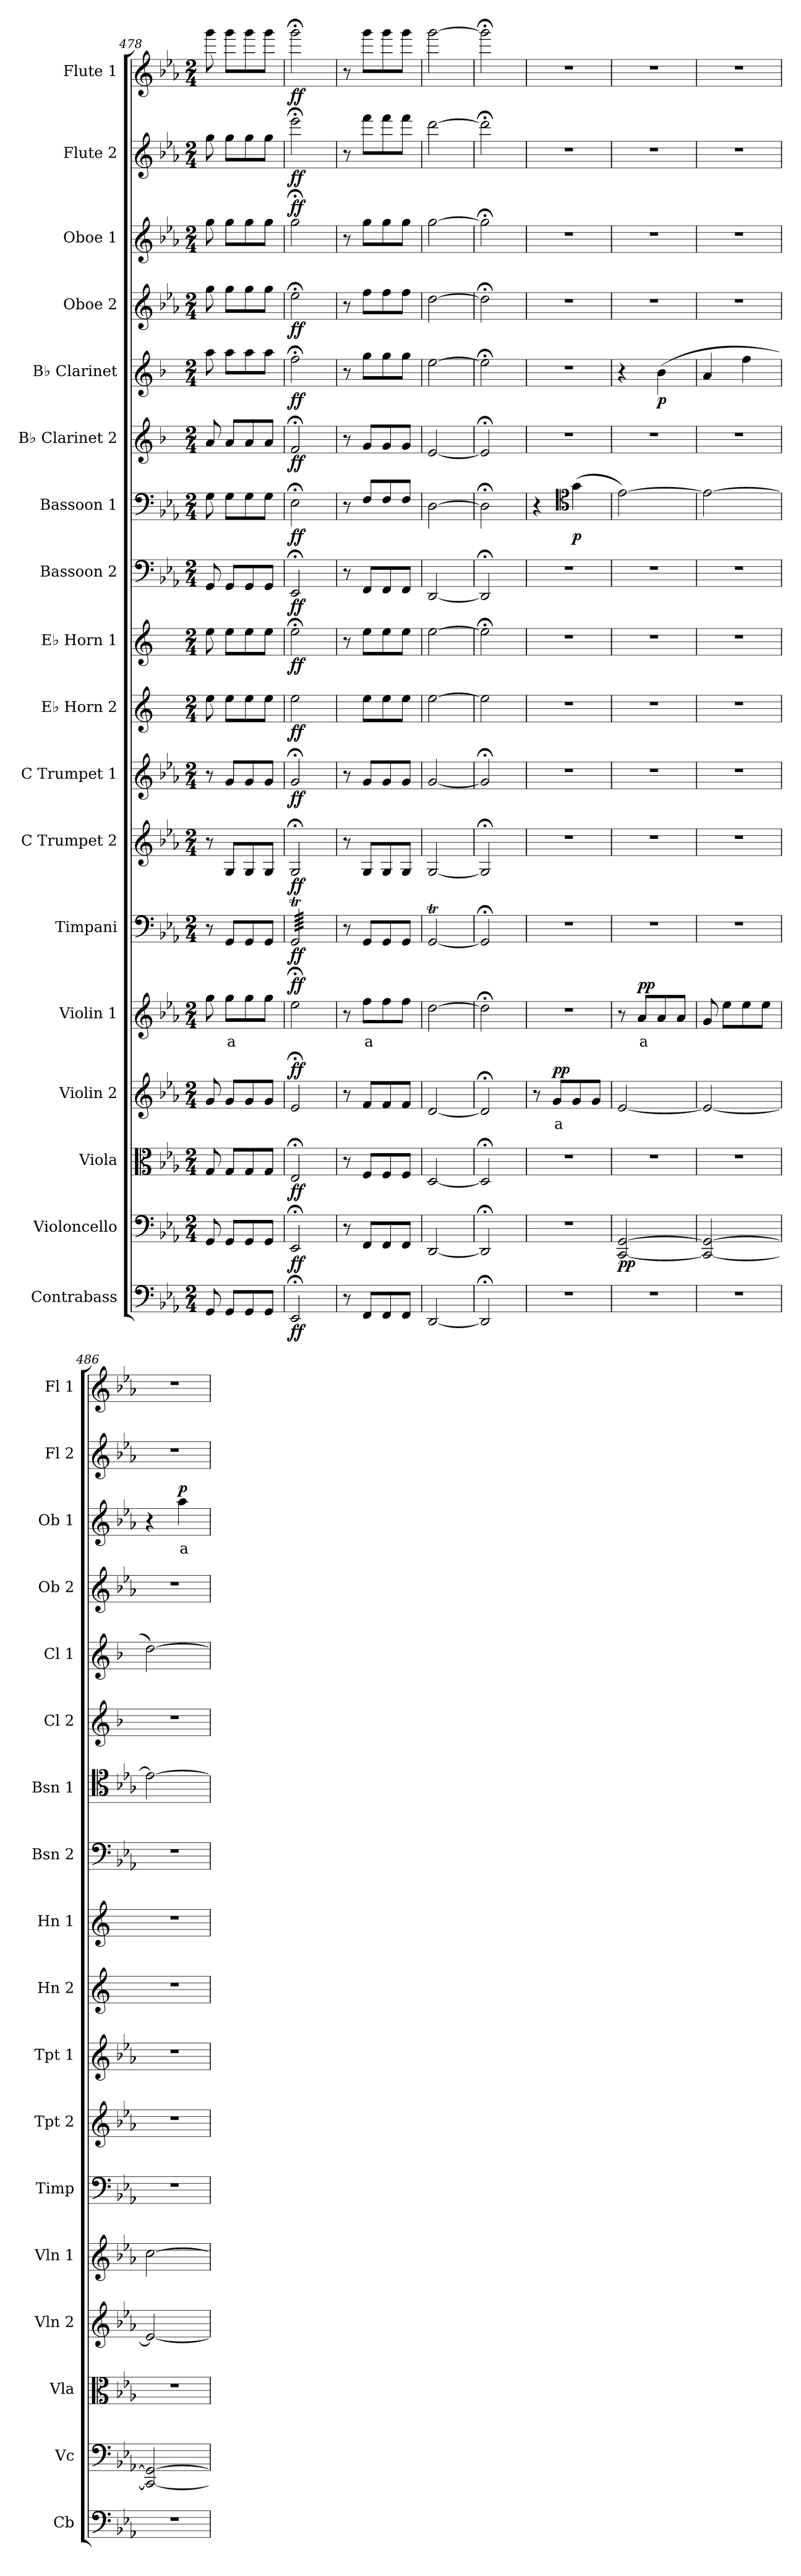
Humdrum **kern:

**kern	**dynam	**kern	**dynam	**kern	**dynam	**kern	**text	**dynam	**kern	**text	**dynam	**kern	**dynam	**kern	**dynam	**kern	**dynam	**kern	**dynam	**kern	**dynam	**kern	**dynam	**kern	**dynam	**kern	**dynam	**kern	**dynam	**kern	**dynam	**kern	**text	**dynam	**kern	**dynam	**kern	**dynam
*part18	*part18	*part17	*part17	*part16	*part16	*part15	*part15	*part15	*part14	*part14	*part14	*part13	*part13	*part12	*part12	*part11	*part11	*part10	*part10	*part9	*part9	*part8	*part8	*part7	*part7	*part6	*part6	*part5	*part5	*part4	*part4	*part3	*part3	*part3	*part2	*part2	*part1	*part1
*staff18	*staff18	*staff17	*staff17	*staff16	*staff16	*staff15	*staff15	*staff15	*staff14	*staff14	*staff14	*staff13	*staff13	*staff12	*staff12	*staff11	*staff11	*staff10	*staff10	*staff9	*staff9	*staff8	*staff8	*staff7	*staff7	*staff6	*staff6	*staff5	*staff5	*staff4	*staff4	*staff3	*staff3	*staff3	*staff2	*staff2	*staff1	*staff1
*I"Contrabass	*	*I"Violoncello	*	*I"Viola	*	*I"Violin 2	*	*	*I"Violin 1	*	*	*I"Timpani	*	*I"C Trumpet 2	*	*I"C Trumpet 1	*	*I"E♭ Horn 2	*	*I"E♭ Horn 1	*	*I"Bassoon 2	*	*I"Bassoon 1	*	*I"B♭ Clarinet 2	*	*I"B♭ Clarinet	*	*I"Oboe 2	*	*I"Oboe 1	*	*	*I"Flute 2	*	*I"Flute 1	*
*I'Cb	*	*I'Vc	*	*I'Vla	*	*I'Vln 2	*	*	*I'Vln 1	*	*	*I'Timp	*	*I'Tpt 2	*	*I'Tpt 1	*	*I'Hn 2	*	*I'Hn 1	*	*I'Bsn 2	*	*I'Bsn 1	*	*I'Cl 2	*	*I'Cl 1	*	*I'Ob 2	*	*I'Ob 1	*	*	*I'Fl 2	*	*I'Fl 1	*
*clefF4	*	*clefF4	*	*clefC3	*	*clefG2	*	*	*clefG2	*	*	*clefF4	*	*clefG2	*	*clefG2	*	*clefG2	*	*clefG2	*	*clefF4	*	*clefF4	*	*clefG2	*	*clefG2	*	*clefG2	*	*clefG2	*	*	*clefG2	*	*clefG2	*
*ITrd7c12	*	*	*	*	*	*	*	*	*	*	*	*	*	*	*	*	*	*ITrd5c9	*	*ITrd5c9	*	*	*	*	*	*ITrd1c2	*	*ITrd1c2	*	*	*	*	*	*	*	*	*	*
*k[b-e-a-]	*	*k[b-e-a-]	*	*k[b-e-a-]	*	*k[b-e-a-]	*	*	*k[b-e-a-]	*	*	*k[b-e-a-]	*	*k[b-e-a-]	*	*k[b-e-a-]	*	*k[b-e-a-]	*	*k[b-e-a-]	*	*k[b-e-a-]	*	*k[b-e-a-]	*	*k[b-e-a-]	*	*k[b-e-a-]	*	*k[b-e-a-]	*	*k[b-e-a-]	*	*	*k[b-e-a-]	*	*k[b-e-a-]	*
*M2/4	*	*M2/4	*	*M2/4	*	*M2/4	*	*	*M2/4	*	*	*M2/4	*	*M2/4	*	*M2/4	*	*M2/4	*	*M2/4	*	*M2/4	*	*M2/4	*	*M2/4	*	*M2/4	*	*M2/4	*	*M2/4	*	*	*M2/4	*	*M2/4	*
=478	=478	=478	=478	=478	=478	=478	=478	=478	=478	=478	=478	=478	=478	=478	=478	=478	=478	=478	=478	=478	=478	=478	=478	=478	=478	=478	=478	=478	=478	=478	=478	=478	=478	=478	=478	=478	=478	=478
8GGG/	.	8GG/	.	8G/	.	8g/	.	.	8gg\	.	.	8r	.	8r	.	8r	.	8g\	.	8g\	.	8GG/	.	8G\	.	8g/	.	8gg\	.	8gg\	.	8gg\	.	.	8gg\	.	8ggg\	.
!	!	!	!	!	!	!	!	!	!	!LO:LY:b:color=#FF0000	!	!	!	!	!	!	!	!	!	!	!	!	!	!	!	!	!	!	!	!	!	!	!	!	!	!	!	!
8GGG/L	.	8GG/L	.	8G/L	.	8g/L	.	.	8gg\L	a	.	8GG/L	.	8G/L	.	8g/L	.	8g\L	.	8g\L	.	8GG/L	.	8G\L	.	8g/L	.	8gg\L	.	8gg\L	.	8gg\L	.	.	8gg\L	.	8ggg\L	.
8GGG/	.	8GG/	.	8G/	.	8g/	.	.	8gg\	.	.	8GG/	.	8G/	.	8g/	.	8g\	.	8g\	.	8GG/	.	8G\	.	8g/	.	8gg\	.	8gg\	.	8gg\	.	.	8gg\	.	8ggg\	.
8GGG/J	.	8GG/J	.	8G/J	.	8g/J	.	.	8gg\J	.	.	8GG/J	.	8G/J	.	8g/J	.	8g\J	.	8g\J	.	8GG/J	.	8G\J	.	8g/J	.	8gg\J	.	8gg\J	.	8gg\J	.	.	8gg\J	.	8ggg\J	.
=479	=479	=479	=479	=479	=479	=479	=479	=479	=479	=479	=479	=479	=479	=479	=479	=479	=479	=479	=479	=479	=479	=479	=479	=479	=479	=479	=479	=479	=479	=479	=479	=479	=479	=479	=479	=479	=479	=479
!	!LO:DY:b	!	!LO:DY:b	!	!LO:DY:b	!	!	!LO:DY:b	!	!	!LO:DY:b	!	!LO:DY:b	!	!LO:DY:b	!	!LO:DY:b	!	!LO:DY:b	!	!LO:DY:b	!	!LO:DY:b	!	!LO:DY:b	!	!LO:DY:b	!	!LO:DY:b	!	!LO:DY:b	!	!	!LO:DY:b	!	!LO:DY:b	!	!LO:DY:b
*	*	*	*	*	*	*	*	*	*	*	*	*tremolo	*	*	*	*	*	*	*	*	*	*	*	*	*	*	*	*	*	*	*	*	*	*	*	*	*	*
2EEE-;</	ff	2EE-;</	ff	2E-;</	ff	2e-;</	.	ff	2ee-;<\	.	ff	64GGt/LLLL	ff	2G;</	ff	2g;</	ff	2g\	ff	2g;<\	ff	2EE-;</	ff	2E-;<\	ff	2e-;</	ff	2ee-;<\	ff	2ee-;<\	ff	2gg;<\	.	ff	2eee-;<\	ff	2ggg;<\	ff
.	.	.	.	.	.	.	.	.	.	.	.	64GGt/	.	.	.	.	.	.	.	.	.	.	.	.	.	.	.	.	.	.	.	.	.	.	.	.	.	.
.	.	.	.	.	.	.	.	.	.	.	.	64GGt/	.	.	.	.	.	.	.	.	.	.	.	.	.	.	.	.	.	.	.	.	.	.	.	.	.	.
.	.	.	.	.	.	.	.	.	.	.	.	64GGt/	.	.	.	.	.	.	.	.	.	.	.	.	.	.	.	.	.	.	.	.	.	.	.	.	.	.
.	.	.	.	.	.	.	.	.	.	.	.	64GGt/	.	.	.	.	.	.	.	.	.	.	.	.	.	.	.	.	.	.	.	.	.	.	.	.	.	.
.	.	.	.	.	.	.	.	.	.	.	.	64GGt/	.	.	.	.	.	.	.	.	.	.	.	.	.	.	.	.	.	.	.	.	.	.	.	.	.	.
.	.	.	.	.	.	.	.	.	.	.	.	64GGt/	.	.	.	.	.	.	.	.	.	.	.	.	.	.	.	.	.	.	.	.	.	.	.	.	.	.
.	.	.	.	.	.	.	.	.	.	.	.	64GGt/	.	.	.	.	.	.	.	.	.	.	.	.	.	.	.	.	.	.	.	.	.	.	.	.	.	.
.	.	.	.	.	.	.	.	.	.	.	.	64GGt/	.	.	.	.	.	.	.	.	.	.	.	.	.	.	.	.	.	.	.	.	.	.	.	.	.	.
.	.	.	.	.	.	.	.	.	.	.	.	64GGt/	.	.	.	.	.	.	.	.	.	.	.	.	.	.	.	.	.	.	.	.	.	.	.	.	.	.
.	.	.	.	.	.	.	.	.	.	.	.	64GGt/	.	.	.	.	.	.	.	.	.	.	.	.	.	.	.	.	.	.	.	.	.	.	.	.	.	.
.	.	.	.	.	.	.	.	.	.	.	.	64GGt/	.	.	.	.	.	.	.	.	.	.	.	.	.	.	.	.	.	.	.	.	.	.	.	.	.	.
.	.	.	.	.	.	.	.	.	.	.	.	64GGt/	.	.	.	.	.	.	.	.	.	.	.	.	.	.	.	.	.	.	.	.	.	.	.	.	.	.
.	.	.	.	.	.	.	.	.	.	.	.	64GGt/	.	.	.	.	.	.	.	.	.	.	.	.	.	.	.	.	.	.	.	.	.	.	.	.	.	.
.	.	.	.	.	.	.	.	.	.	.	.	64GGt/	.	.	.	.	.	.	.	.	.	.	.	.	.	.	.	.	.	.	.	.	.	.	.	.	.	.
.	.	.	.	.	.	.	.	.	.	.	.	64GGt/	.	.	.	.	.	.	.	.	.	.	.	.	.	.	.	.	.	.	.	.	.	.	.	.	.	.
.	.	.	.	.	.	.	.	.	.	.	.	64GGt/	.	.	.	.	.	.	.	.	.	.	.	.	.	.	.	.	.	.	.	.	.	.	.	.	.	.
.	.	.	.	.	.	.	.	.	.	.	.	64GGt/	.	.	.	.	.	.	.	.	.	.	.	.	.	.	.	.	.	.	.	.	.	.	.	.	.	.
.	.	.	.	.	.	.	.	.	.	.	.	64GGt/	.	.	.	.	.	.	.	.	.	.	.	.	.	.	.	.	.	.	.	.	.	.	.	.	.	.
.	.	.	.	.	.	.	.	.	.	.	.	64GGt/	.	.	.	.	.	.	.	.	.	.	.	.	.	.	.	.	.	.	.	.	.	.	.	.	.	.
.	.	.	.	.	.	.	.	.	.	.	.	64GGt/	.	.	.	.	.	.	.	.	.	.	.	.	.	.	.	.	.	.	.	.	.	.	.	.	.	.
.	.	.	.	.	.	.	.	.	.	.	.	64GGt/	.	.	.	.	.	.	.	.	.	.	.	.	.	.	.	.	.	.	.	.	.	.	.	.	.	.
.	.	.	.	.	.	.	.	.	.	.	.	64GGt/	.	.	.	.	.	.	.	.	.	.	.	.	.	.	.	.	.	.	.	.	.	.	.	.	.	.
.	.	.	.	.	.	.	.	.	.	.	.	64GGt/	.	.	.	.	.	.	.	.	.	.	.	.	.	.	.	.	.	.	.	.	.	.	.	.	.	.
.	.	.	.	.	.	.	.	.	.	.	.	64GGt/	.	.	.	.	.	.	.	.	.	.	.	.	.	.	.	.	.	.	.	.	.	.	.	.	.	.
.	.	.	.	.	.	.	.	.	.	.	.	64GGt/	.	.	.	.	.	.	.	.	.	.	.	.	.	.	.	.	.	.	.	.	.	.	.	.	.	.
.	.	.	.	.	.	.	.	.	.	.	.	64GGt/	.	.	.	.	.	.	.	.	.	.	.	.	.	.	.	.	.	.	.	.	.	.	.	.	.	.
.	.	.	.	.	.	.	.	.	.	.	.	64GGt/	.	.	.	.	.	.	.	.	.	.	.	.	.	.	.	.	.	.	.	.	.	.	.	.	.	.
.	.	.	.	.	.	.	.	.	.	.	.	64GGt/	.	.	.	.	.	.	.	.	.	.	.	.	.	.	.	.	.	.	.	.	.	.	.	.	.	.
.	.	.	.	.	.	.	.	.	.	.	.	64GGt/	.	.	.	.	.	.	.	.	.	.	.	.	.	.	.	.	.	.	.	.	.	.	.	.	.	.
.	.	.	.	.	.	.	.	.	.	.	.	64GGt/	.	.	.	.	.	.	.	.	.	.	.	.	.	.	.	.	.	.	.	.	.	.	.	.	.	.
.	.	.	.	.	.	.	.	.	.	.	.	64GGt/JJJJ	.	.	.	.	.	.	.	.	.	.	.	.	.	.	.	.	.	.	.	.	.	.	.	.	.	.
*	*	*	*	*	*	*	*	*	*	*	*	*Xtremolo	*	*	*	*	*	*	*	*	*	*	*	*	*	*	*	*	*	*	*	*	*	*	*	*	*	*
=480	=480	=480	=480	=480	=480	=480	=480	=480	=480	=480	=480	=480	=480	=480	=480	=480	=480	=480	=480	=480	=480	=480	=480	=480	=480	=480	=480	=480	=480	=480	=480	=480	=480	=480	=480	=480	=480	=480
8r	.	8r	.	8r	.	8r	.	.	8r	.	.	8r	.	8r	.	8r	.	8ryy	.	8r	.	8r	.	8r	.	8r	.	8r	.	8r	.	8r	.	.	8r	.	8r	.
!	!	!	!	!	!	!	!	!	!	!LO:LY:b:color=#FF0000	!	!	!	!	!	!	!	!	!	!	!	!	!	!	!	!	!	!	!	!	!	!	!	!	!	!	!	!
8FFF/L	.	8FF/L	.	8F/L	.	8f/L	.	.	8ff\L	a	.	8GG/L	.	8G/L	.	8g/L	.	8g\L	.	8g\L	.	8FF/L	.	8F/L	.	8f/L	.	8ff\L	.	8ff\L	.	8gg\L	.	.	8fff\L	.	8ggg\L	.
8FFF/	.	8FF/	.	8F/	.	8f/	.	.	8ff\	.	.	8GG/	.	8G/	.	8g/	.	8g\	.	8g\	.	8FF/	.	8F/	.	8f/	.	8ff\	.	8ff\	.	8gg\	.	.	8fff\	.	8ggg\	.
8FFF/J	.	8FF/J	.	8F/J	.	8f/J	.	.	8ff\J	.	.	8GG/J	.	8G/J	.	8g/J	.	8g\J	.	8g\J	.	8FF/J	.	8F/J	.	8f/J	.	8ff\J	.	8ff\J	.	8gg\J	.	.	8fff\J	.	8ggg\J	.
!!LO:PB:g=z
=481	=481	=481	=481	=481	=481	=481	=481	=481	=481	=481	=481	=481	=481	=481	=481	=481	=481	=481	=481	=481	=481	=481	=481	=481	=481	=481	=481	=481	=481	=481	=481	=481	=481	=481	=481	=481	=481	=481
[2DDD/	.	[2DD/	.	[2D/	.	[2d/	.	.	[2dd\	.	.	[2GGt/	.	[2G/	.	[2g/	.	[2g\	.	[2g\	.	[2DD/	.	[2D\	.	[2d/	.	[2dd\	.	[2dd\	.	[2gg\	.	.	[2ddd\	.	[2ggg\	.
=482	=482	=482	=482	=482	=482	=482	=482	=482	=482	=482	=482	=482	=482	=482	=482	=482	=482	=482	=482	=482	=482	=482	=482	=482	=482	=482	=482	=482	=482	=482	=482	=482	=482	=482	=482	=482	=482	=482
2DDD;</]	.	2DD;</]	.	2D;</]	.	2d;</]	.	.	2dd;<\]	.	.	2GGTTT;</]	.	2G;</]	.	2g;</]	.	2g\]	.	2g;<\]	.	2DD;</]	.	2D;<\]	.	2d;</]	.	2dd;<\]	.	2dd;<\]	.	2gg;<\]	.	.	2ddd;<\]	.	2ggg;<\]	.
=483	=483	=483	=483	=483	=483	=483	=483	=483	=483	=483	=483	=483	=483	=483	=483	=483	=483	=483	=483	=483	=483	=483	=483	=483	=483	=483	=483	=483	=483	=483	=483	=483	=483	=483	=483	=483	=483	=483
2r	.	2r	.	2r	.	8r	.	.	2r	.	.	2r	.	2r	.	2r	.	2r	.	2r	.	2r	.	4r	.	2r	.	2r	.	2r	.	2r	.	.	2r	.	2r	.
!	!	!	!	!	!	!	!LO:LY:b:color=#FF0000	!LO:DY:b	!	!	!	!	!	!	!	!	!	!	!	!	!	!	!	!	!	!	!	!	!	!	!	!	!	!	!	!	!	!
.	.	.	.	.	.	8g/L	a	pp	.	.	.	.	.	.	.	.	.	.	.	.	.	.	.	.	.	.	.	.	.	.	.	.	.	.	.	.	.	.
*	*	*	*	*	*	*	*	*	*	*	*	*	*	*	*	*	*	*	*	*	*	*	*	*clefC4	*	*	*	*	*	*	*	*	*	*	*	*	*	*
!	!	!	!	!	!	!	!	!	!	!	!	!	!	!	!	!	!	!	!	!	!	!	!	!	!LO:DY:b	!	!	!	!	!	!	!	!	!	!	!	!	!
.	.	.	.	.	.	8g/	.	.	.	.	.	.	.	.	.	.	.	.	.	.	.	.	.	(4g\	p	.	.	.	.	.	.	.	.	.	.	.	.	.
.	.	.	.	.	.	8g/J	.	.	.	.	.	.	.	.	.	.	.	.	.	.	.	.	.	.	.	.	.	.	.	.	.	.	.	.	.	.	.	.
=484	=484	=484	=484	=484	=484	=484	=484	=484	=484	=484	=484	=484	=484	=484	=484	=484	=484	=484	=484	=484	=484	=484	=484	=484	=484	=484	=484	=484	=484	=484	=484	=484	=484	=484	=484	=484	=484	=484
!	!	!	!LO:DY:b	!	!	!	!	!	!	!	!	!	!	!	!	!	!	!	!	!	!	!	!	!	!	!	!	!	!	!	!	!	!	!	!	!	!	!
2r	.	[2CC/ [2GG/	pp	2r	.	[2e-/	.	.	8r	.	.	2r	.	2r	.	2r	.	2r	.	2r	.	2r	.	[2e-\)	.	2r	.	4r	.	2r	.	2r	.	.	2r	.	2r	.
!	!	!	!	!	!	!	!	!	!	!LO:LY:b:color=#FF0000	!LO:DY:b	!	!	!	!	!	!	!	!	!	!	!	!	!	!	!	!	!	!	!	!	!	!	!	!	!	!	!
.	.	.	.	.	.	.	.	.	8a-/L	a	pp	.	.	.	.	.	.	.	.	.	.	.	.	.	.	.	.	.	.	.	.	.	.	.	.	.	.	.
!	!	!	!	!	!	!	!	!	!	!	!	!	!	!	!	!	!	!	!	!	!	!	!	!	!	!	!	!	!LO:DY:b	!	!	!	!	!	!	!	!	!
.	.	.	.	.	.	.	.	.	8a-/	.	.	.	.	.	.	.	.	.	.	.	.	.	.	.	.	.	.	(4a-\	p	.	.	.	.	.	.	.	.	.
.	.	.	.	.	.	.	.	.	8a-/J	.	.	.	.	.	.	.	.	.	.	.	.	.	.	.	.	.	.	.	.	.	.	.	.	.	.	.	.	.
=485	=485	=485	=485	=485	=485	=485	=485	=485	=485	=485	=485	=485	=485	=485	=485	=485	=485	=485	=485	=485	=485	=485	=485	=485	=485	=485	=485	=485	=485	=485	=485	=485	=485	=485	=485	=485	=485	=485
2r	.	2CC/_ 2GG/_	.	2r	.	2e-/_	.	.	8g/	.	.	2r	.	2r	.	2r	.	2r	.	2r	.	2r	.	2e-\_	.	2r	.	4g/	.	2r	.	2r	.	.	2r	.	2r	.
.	.	.	.	.	.	.	.	.	8ee-\L	.	.	.	.	.	.	.	.	.	.	.	.	.	.	.	.	.	.	.	.	.	.	.	.	.	.	.	.	.
.	.	.	.	.	.	.	.	.	8ee-\	.	.	.	.	.	.	.	.	.	.	.	.	.	.	.	.	.	.	4ee-\	.	.	.	.	.	.	.	.	.	.
.	.	.	.	.	.	.	.	.	8ee-\J	.	.	.	.	.	.	.	.	.	.	.	.	.	.	.	.	.	.	.	.	.	.	.	.	.	.	.	.	.
=486	=486	=486	=486	=486	=486	=486	=486	=486	=486	=486	=486	=486	=486	=486	=486	=486	=486	=486	=486	=486	=486	=486	=486	=486	=486	=486	=486	=486	=486	=486	=486	=486	=486	=486	=486	=486	=486	=486
2r	.	2CC/_ 2GG/_	.	2r	.	2e-/_	.	.	[2cc\	.	.	2r	.	2r	.	2r	.	2r	.	2r	.	2r	.	2e-\_	.	2r	.	[2cc\)	.	2r	.	4r	.	.	2r	.	2r	.
!	!	!	!	!	!	!	!	!	!	!	!	!	!	!	!	!	!	!	!	!	!	!	!	!	!	!	!	!	!	!	!	!	!LO:LY:b:color=#FF0000	!LO:DY:b	!	!	!	!
.	.	.	.	.	.	.	.	.	.	.	.	.	.	.	.	.	.	.	.	.	.	.	.	.	.	.	.	.	.	.	.	4aa-\	a	p	.	.	.	.
=	=	=	=	=	=	=	=	=	=	=	=	=	=	=	=	=	=	=	=	=	=	=	=	=	=	=	=	=	=	=	=	=	=	=	=	=	=	=
*-	*-	*-	*-	*-	*-	*-	*-	*-	*-	*-	*-	*-	*-	*-	*-	*-	*-	*-	*-	*-	*-	*-	*-	*-	*-	*-	*-	*-	*-	*-	*-	*-	*-	*-	*-	*-	*-	*-
